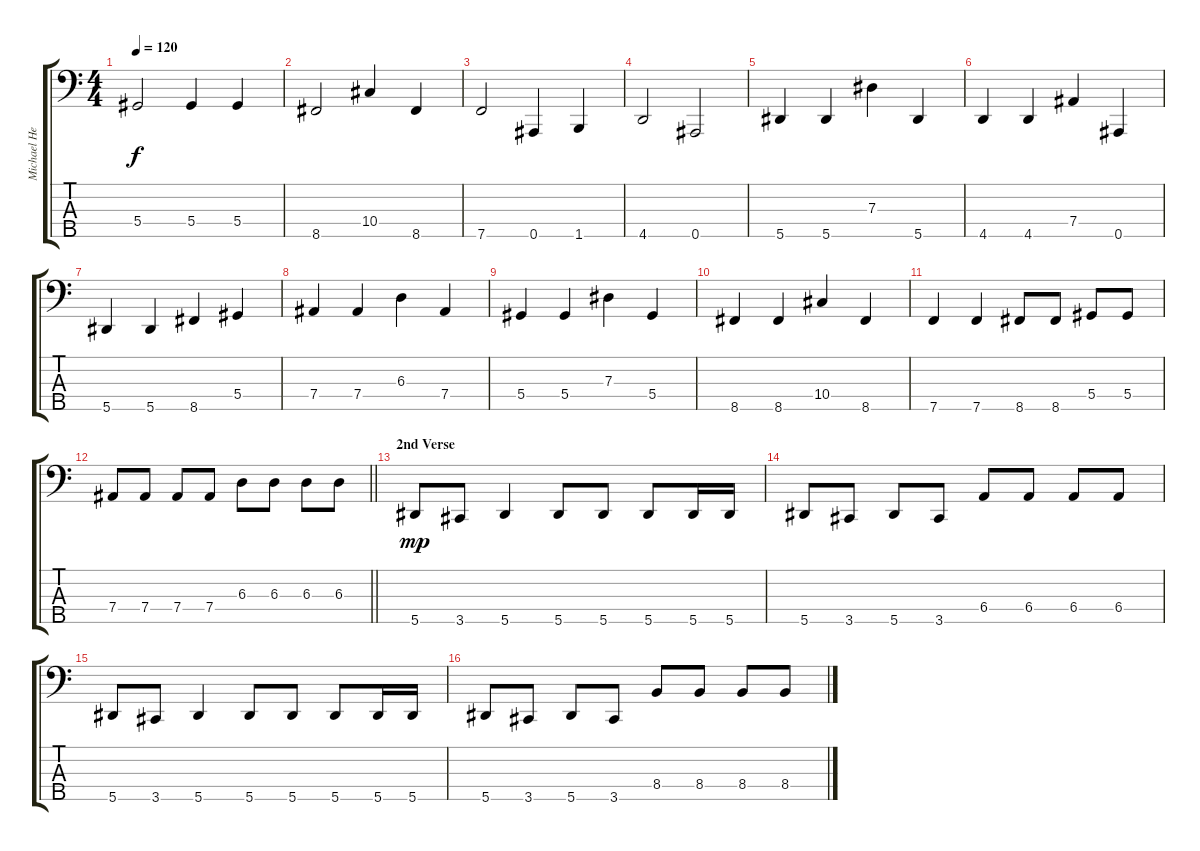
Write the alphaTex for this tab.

\track ("Michael Hedlund" "Michael He") {instrument electricbassfinger}
\staff {score tabs}
\tuning (Gb2 Db2 Ab1 Eb1 Bb0) {hide}
\ts (4 4)
\tempo 120
\clef f4
\ks c
5.4.2{dy f} 5.4.4 5.4.4 |
8.5.2 10.4.4 8.5.4 |
7.5.2 0.5.4 1.5.4 |
4.5.2 0.5.2 |
5.5.4 5.5.4 7.3.4 5.5.4 |
4.5.4 4.5.4 7.4.4 0.5.4 |
5.5.4 5.5.4 8.5.4 5.4.4 |
7.4.4 7.4.4 6.3.4 7.4.4 |
5.4.4 5.4.4 7.3.4 5.4.4 |
8.5.4 8.5.4 10.4.4 8.5.4 |
7.5.4 7.5.4 8.5.8 8.5.8 5.4.8 5.4.8 |
\barLineRight lightlight
7.4.8 7.4.8 7.4.8 7.4.8 6.3.8 6.3.8 6.3.8 6.3.8 |
\section ("" "2nd Verse")
5.5.8{dy mp} 3.5.8 5.5.4 5.5.8 5.5.8 5.5.8 5.5.16 5.5.16 |
5.5.8 3.5.8 5.5.8 3.5.8 6.4.8 6.4.8 6.4.8 6.4.8 |
5.5.8 3.5.8 5.5.4 5.5.8 5.5.8 5.5.8 5.5.16 5.5.16 |
5.5.8 3.5.8 5.5.8 3.5.8 8.4.8 8.4.8 8.4.8 8.4.8
